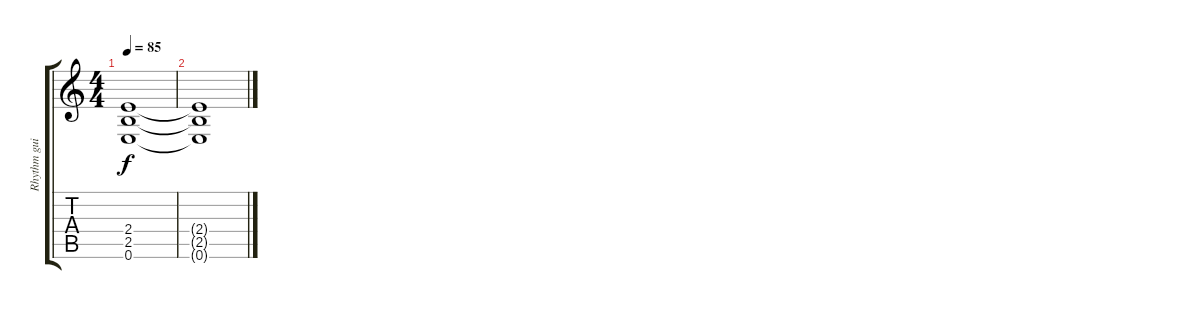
\track ("Rhythm guitar" "Rhythm gui") {instrument distortionguitar}
\staff {score tabs}
\tuning (E4 B3 G3 D3 A2 E2) {hide}
\ts (4 4)
\tempo 85
\clef g2
\ks c
(2.4{t} 2.5{t} 0.6{t}).1{dy f} |
(2.4{t} 2.5{t} 0.6{t}).1
